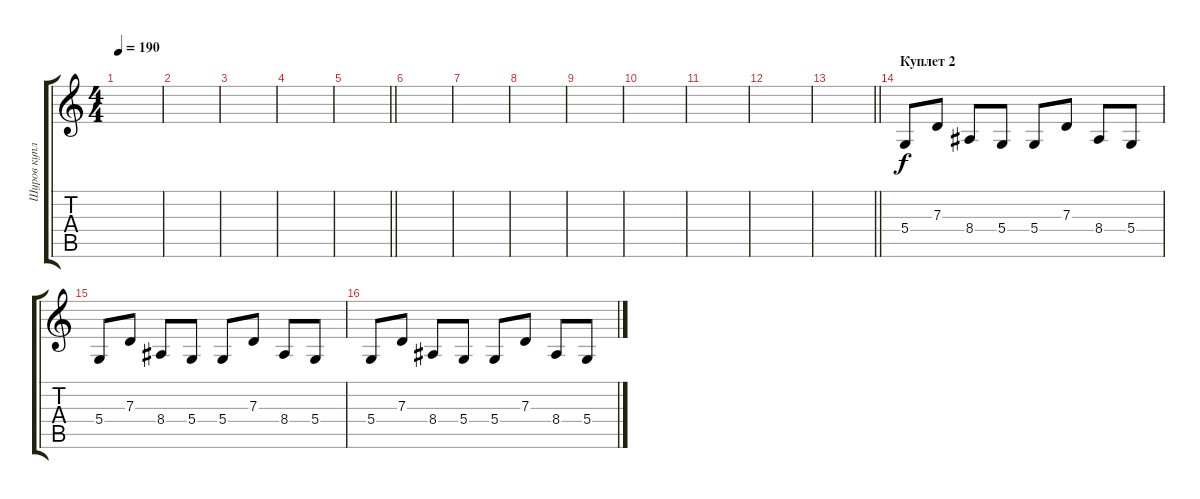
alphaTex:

\track ("Шуров куплет" "Шуров купл") {instrument pad3polysynth}
\staff {score tabs}
\tuning (E4 B3 G3 D3 A2 E2) {hide}
\ts (4 4)
\tempo 190
\clef g2
\ks c
|
|
|
|
\barLineRight lightlight
|
|
|
|
|
|
|
|
\barLineRight lightlight
|
\section ("" "Куплет 2")
5.4.8 7.3.8 8.4.8 5.4.8 5.4.8 7.3.8 8.4.8 5.4.8 |
5.4.8 7.3.8 8.4.8 5.4.8 5.4.8 7.3.8 8.4.8 5.4.8 |
5.4.8 7.3.8 8.4.8 5.4.8 5.4.8 7.3.8 8.4.8 5.4.8
